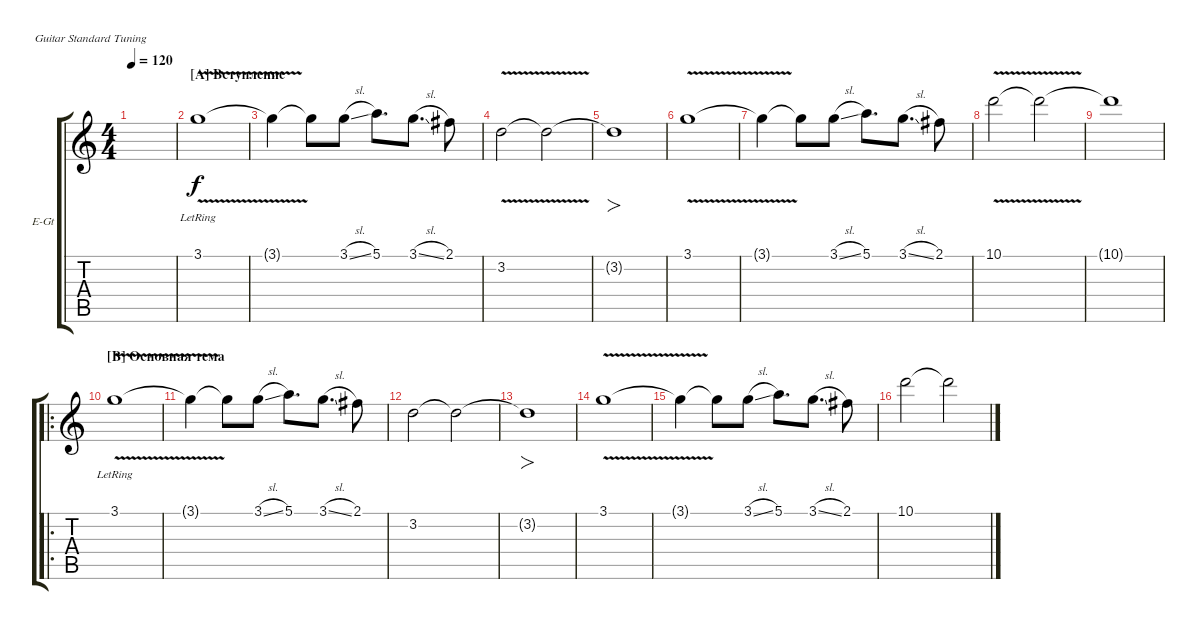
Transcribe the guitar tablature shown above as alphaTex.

\defaultSystemsLayout 4
\bracketExtendMode groupsimilarinstruments
\firstSystemTrackNameOrientation horizontal
\otherSystemsTrackNameOrientation horizontal
\track ("Electric Guitar" "E-Gt") {instrument overdrivenguitar}
\staff {score tabs}
\tuning (E4 B3 G3 D3 A2 E2)
\ts (4 4)
\tempo 120
\clef g2
\ks c
|
\section ("A" "Вступление")
3.1{v lr}.1 |
3.1{t}.4 3.1{t}.8 3.1{sl}.8 5.1.8{d} 3.1{sl}.8{d} 2.1.8 |
3.2{v}.2 3.2{t}.2 |
3.2{t}.1{fo} |
3.1{v}.1 |
3.1{t}.4 3.1{t}.8 3.1{sl}.8 5.1.8{d} 3.1{sl}.8{d} 2.1.8 |
10.1{v}.2 10.1{t}.2 |
10.1{t}.1 |
\ro
\section ("B" "Основная тема")
3.1{v lr}.1 |
3.1{t}.4 3.1{t}.8 3.1{sl}.8 5.1.8{d} 3.1{sl}.8{d} 2.1.8 |
3.2.2 3.2{t}.2 |
3.2{t}.1{fo} |
3.1{v}.1 |
3.1{t}.4 3.1{t}.8 3.1{sl}.8 5.1.8{d} 3.1{sl}.8{d} 2.1.8 |
10.1.2 10.1{t}.2
